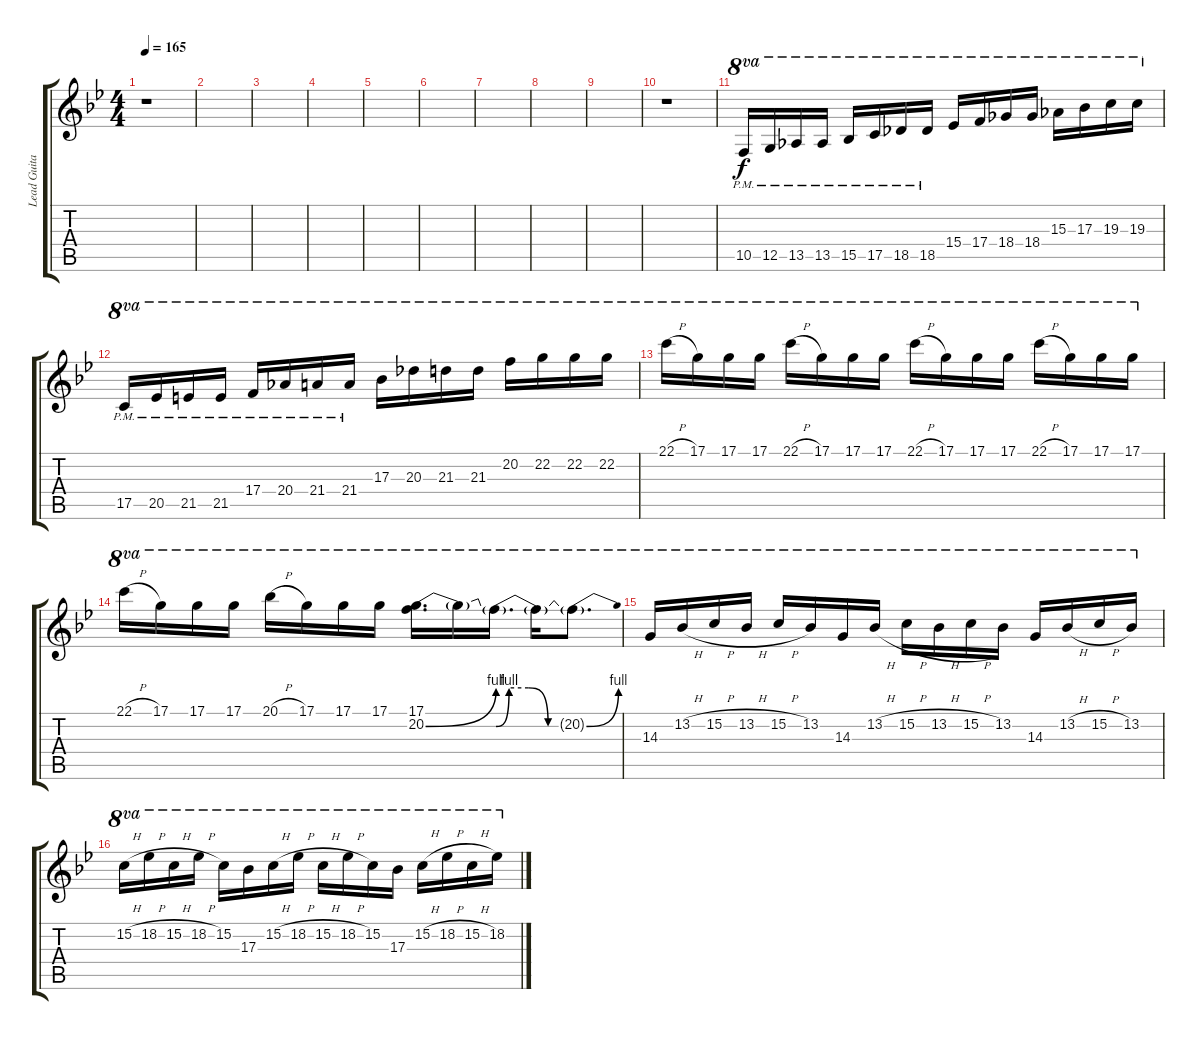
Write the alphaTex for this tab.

\track ("Lead Guitar" "Lead Guita") {instrument distortionguitar}
\staff {score tabs}
\tuning (D4 A3 F3 C3 G2 C2) {hide}
\ts (4 4)
\tempo 165
\clef g2
\ks bb
r.1{dy f} |
|
|
|
|
|
|
|
|
r.1 |
10.5{pm}.16{ot 8va} 12.5{pm}.16{ot 8va} 13.5{pm}.16{ot 8va} 13.5{pm}.16{ot 8va} 15.5{pm}.16{ot 8va} 17.5{pm}.16{ot 8va} 18.5{pm}.16{ot 8va} 18.5{pm}.16{ot 8va} 15.4.16{ot 8va} 17.4.16{ot 8va} 18.4.16{ot 8va} 18.4.16{ot 8va} 15.3.16{ot 8va} 17.3.16{ot 8va} 19.3.16{ot 8va} 19.3.16{ot 8va} |
17.5{pm}.16{ot 8va} 20.5{pm}.16{ot 8va} 21.5{pm}.16{ot 8va} 21.5{pm}.16{ot 8va} 17.4{pm}.16{ot 8va} 20.4{pm}.16{ot 8va} 21.4{pm}.16{ot 8va} 21.4{pm}.16{ot 8va} 17.3.16{ot 8va} 20.3.16{ot 8va} 21.3.16{ot 8va} 21.3.16{ot 8va} 20.2.16{ot 8va} 22.2.16{ot 8va} 22.2.16{ot 8va} 22.2.16{ot 8va} |
22.1{h}.16{ot 8va} 17.1.16{ot 8va} 17.1.16{ot 8va} 17.1.16{ot 8va} 22.1{h}.16{ot 8va} 17.1.16{ot 8va} 17.1.16{ot 8va} 17.1.16{ot 8va} 22.1{h}.16{ot 8va} 17.1.16{ot 8va} 17.1.16{ot 8va} 17.1.16{ot 8va} 22.1{h}.16{ot 8va} 17.1.16{ot 8va} 17.1.16{ot 8va} 17.1.16{ot 8va} |
22.1{h}.16{ot 8va} 17.1.16{ot 8va} 17.1.16{ot 8va} 17.1.16{ot 8va} 20.1{h}.16{ot 8va} 17.1.16{ot 8va} 17.1.16{ot 8va} 17.1.16{ot 8va} (17.1 20.2{be (bend 0 0 60 4)}).16{d ot 8va} 20.2{t}.16{ot 8va} 20.2{be (custom 0 0 10 4 25 4 40 0 60 0) t}.16{d ot 8va} 20.2{t}.16{ot 8va} 20.2{be (bend 0 0 60 4) t}.8{d ot 8va} |
14.3.16{ot 8va} 13.2{h}.16{ot 8va} 15.2{h}.16{ot 8va} 13.2{h}.16{ot 8va} 15.2{h}.16{ot 8va} 13.2.16{ot 8va} 14.3.16{ot 8va} 13.2{h}.16{ot 8va} 15.2{h}.16{ot 8va} 13.2{h}.16{ot 8va} 15.2{h}.16{ot 8va} 13.2.16{ot 8va} 14.3.16{ot 8va} 13.2{h}.16{ot 8va} 15.2{h}.16{ot 8va} 13.2.16{ot 8va} |
15.2{h}.16{ot 8va} 18.2{h}.16{ot 8va} 15.2{h}.16{ot 8va} 18.2{h}.16{ot 8va} 15.2.16{ot 8va} 17.3.16{ot 8va} 15.2{h}.16{ot 8va} 18.2{h}.16{ot 8va} 15.2{h}.16{ot 8va} 18.2{h}.16{ot 8va} 15.2.16{ot 8va} 17.3.16{ot 8va} 15.2{h}.16{ot 8va} 18.2{h}.16{ot 8va} 15.2{h}.16{ot 8va} 18.2.16{ot 8va}
